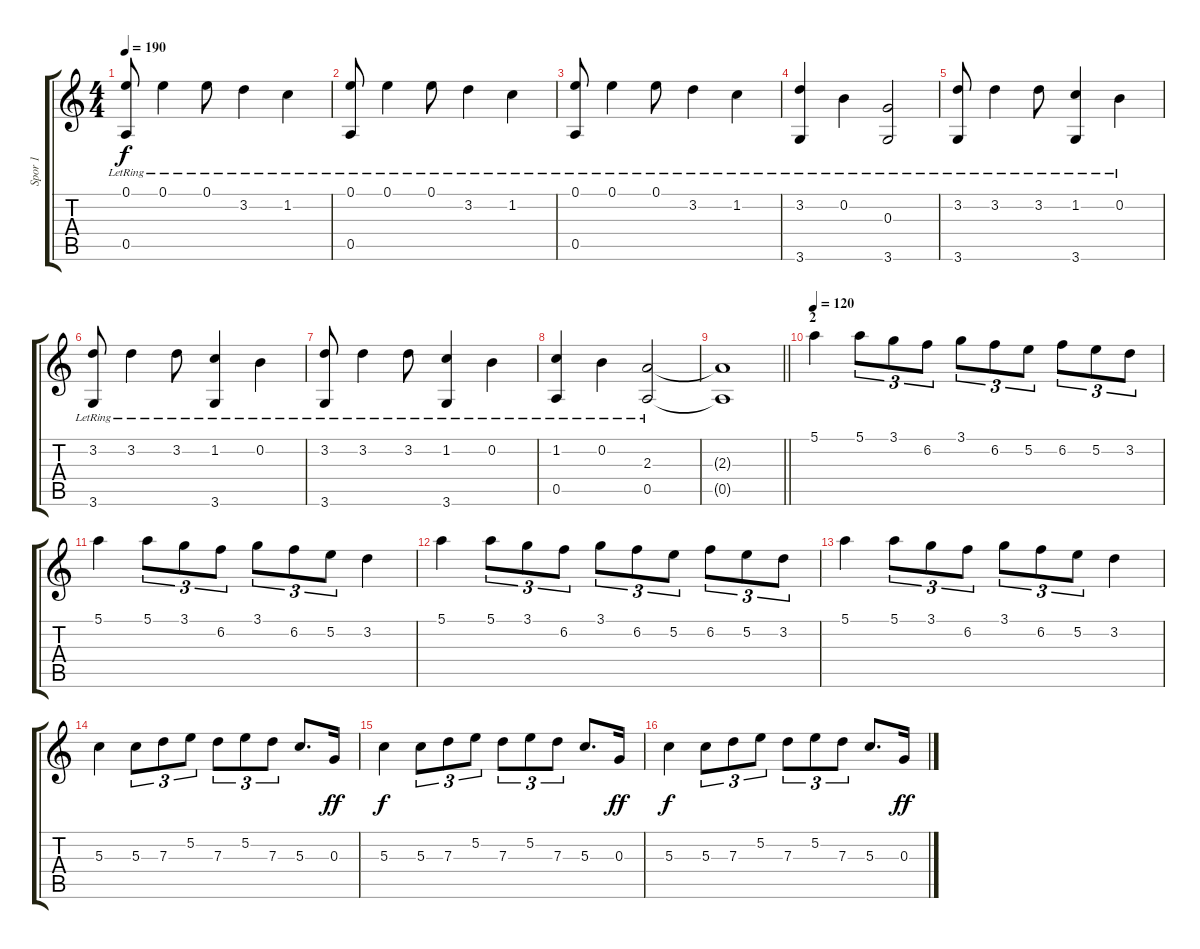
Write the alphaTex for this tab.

\track ("Spor 1" "Spor 1") {instrument acousticguitarsteel}
\staff {score tabs}
\tuning (E4 B3 G3 D3 A2 E2) {hide}
\ts (4 4)
\tempo 190
\clef g2
\ks c
(0.1{lr} 0.5{lr}).8{dy f} 0.1{lr}.4 0.1{lr}.8 3.2{lr}.4 1.2{lr}.4 |
(0.1{lr} 0.5{lr}).8 0.1{lr}.4 0.1{lr}.8 3.2{lr}.4 1.2{lr}.4 |
(0.1{lr} 0.5{lr}).8 0.1{lr}.4 0.1{lr}.8 3.2{lr}.4 1.2{lr}.4 |
(3.2{lr} 3.6{lr}).4 0.2{lr}.4 (0.3{lr} 3.6{lr}).2 |
(3.2{lr} 3.6{lr}).8 3.2{lr}.4 3.2{lr}.8 (1.2{lr} 3.6{lr}).4 0.2{lr}.4 |
(3.2{lr} 3.6{lr}).8 3.2{lr}.4 3.2{lr}.8 (1.2{lr} 3.6{lr}).4 0.2{lr}.4 |
(3.2{lr} 3.6{lr}).8 3.2{lr}.4 3.2{lr}.8 (1.2{lr} 3.6{lr}).4 0.2{lr}.4 |
(1.2{lr} 0.5{lr}).4 0.2{lr}.4 (2.3{lr} 0.5{lr}).2 |
\barLineRight lightlight
(2.3{t} 0.5{t}).1 |
\section ("" "2")
\tempo 120
5.1.4 5.1.8{tu (3 2)} 3.1.8{tu (3 2)} 6.2.8{tu (3 2)} 3.1.8{tu (3 2)} 6.2.8{tu (3 2)} 5.2.8{tu (3 2)} 6.2.8{tu (3 2)} 5.2.8{tu (3 2)} 3.2.8{tu (3 2)} |
5.1.4 5.1.8{tu (3 2)} 3.1.8{tu (3 2)} 6.2.8{tu (3 2)} 3.1.8{tu (3 2)} 6.2.8{tu (3 2)} 5.2.8{tu (3 2)} 3.2.4 |
5.1.4 5.1.8{tu (3 2)} 3.1.8{tu (3 2)} 6.2.8{tu (3 2)} 3.1.8{tu (3 2)} 6.2.8{tu (3 2)} 5.2.8{tu (3 2)} 6.2.8{tu (3 2)} 5.2.8{tu (3 2)} 3.2.8{tu (3 2)} |
5.1.4 5.1.8{tu (3 2)} 3.1.8{tu (3 2)} 6.2.8{tu (3 2)} 3.1.8{tu (3 2)} 6.2.8{tu (3 2)} 5.2.8{tu (3 2)} 3.2.4 |
5.3.4 5.3.8{tu (3 2)} 7.3.8{tu (3 2)} 5.2.8{tu (3 2)} 7.3.8{tu (3 2)} 5.2.8{tu (3 2)} 7.3.8{tu (3 2)} 5.3.8{d} 0.3.16{dy ff} |
5.3.4{dy f} 5.3.8{tu (3 2)} 7.3.8{tu (3 2)} 5.2.8{tu (3 2)} 7.3.8{tu (3 2)} 5.2.8{tu (3 2)} 7.3.8{tu (3 2)} 5.3.8{d} 0.3.16{dy ff} |
5.3.4{dy f} 5.3.8{tu (3 2)} 7.3.8{tu (3 2)} 5.2.8{tu (3 2)} 7.3.8{tu (3 2)} 5.2.8{tu (3 2)} 7.3.8{tu (3 2)} 5.3.8{d} 0.3.16{dy ff}
